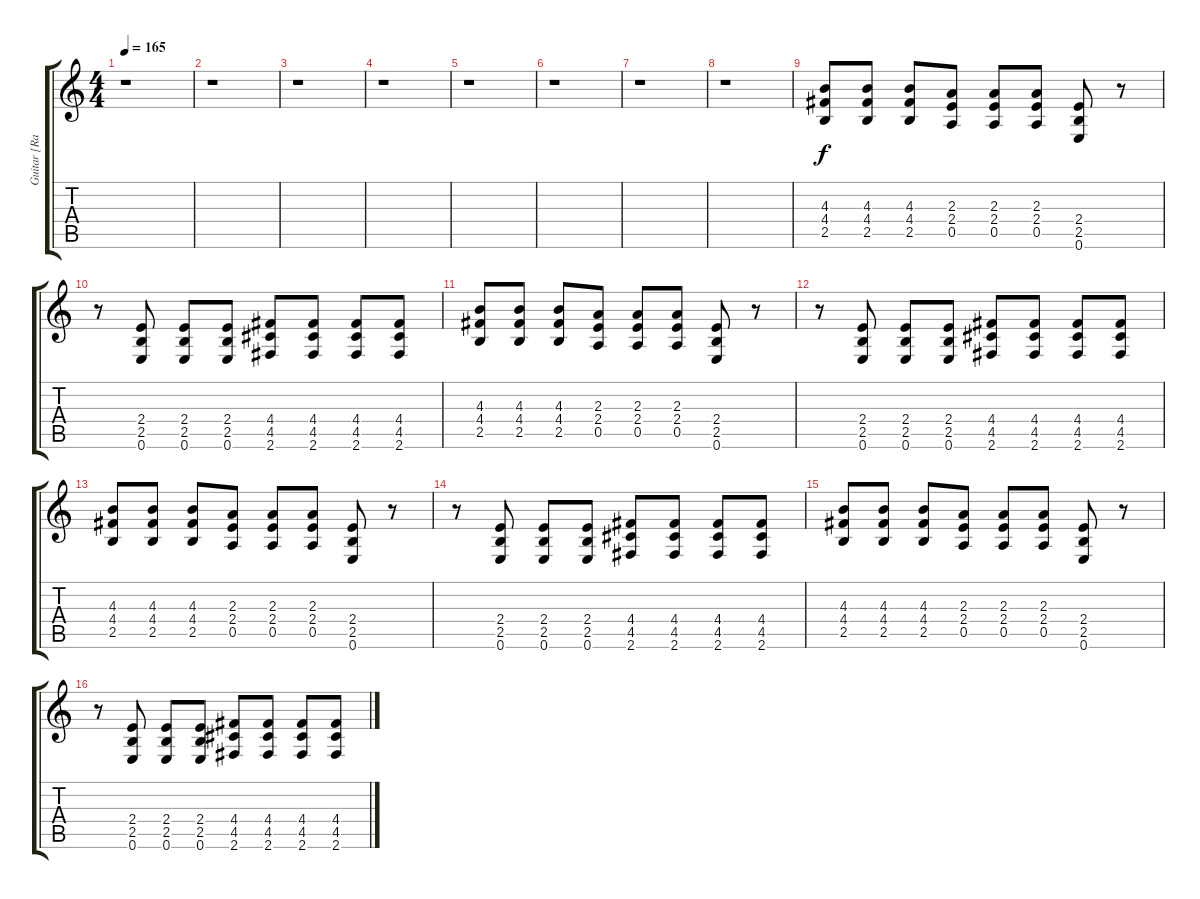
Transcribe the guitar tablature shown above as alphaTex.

\track ("Guitar [Randall Sokalski]" "Guitar [Ra") {instrument distortionguitar}
\staff {score tabs}
\tuning (E4 B3 G3 D3 A2 E2) {hide}
\ts (4 4)
\tempo 165
\clef g2
\ks c
r.1{dy f instrument distortionguitar} |
r.1 |
r.1 |
r.1 |
r.1 |
r.1 |
r.1 |
r.1 |
(4.3 4.4 2.5).8 (4.3 4.4 2.5).8 (4.3 4.4 2.5).8 (2.3 2.4 0.5).8 (2.3 2.4 0.5).8 (2.3 2.4 0.5).8 (2.4 2.5 0.6).8 r.8 |
r.8 (2.4 2.5 0.6).8 (2.4 2.5 0.6).8 (2.4 2.5 0.6).8 (4.4 4.5 2.6).8 (4.4 4.5 2.6).8 (4.4 4.5 2.6).8 (4.4 4.5 2.6).8 |
(4.3 4.4 2.5).8 (4.3 4.4 2.5).8 (4.3 4.4 2.5).8 (2.3 2.4 0.5).8 (2.3 2.4 0.5).8 (2.3 2.4 0.5).8 (2.4 2.5 0.6).8 r.8 |
r.8 (2.4 2.5 0.6).8 (2.4 2.5 0.6).8 (2.4 2.5 0.6).8 (4.4 4.5 2.6).8 (4.4 4.5 2.6).8 (4.4 4.5 2.6).8 (4.4 4.5 2.6).8 |
(4.3 4.4 2.5).8 (4.3 4.4 2.5).8 (4.3 4.4 2.5).8 (2.3 2.4 0.5).8 (2.3 2.4 0.5).8 (2.3 2.4 0.5).8 (2.4 2.5 0.6).8 r.8 |
r.8 (2.4 2.5 0.6).8 (2.4 2.5 0.6).8 (2.4 2.5 0.6).8 (4.4 4.5 2.6).8 (4.4 4.5 2.6).8 (4.4 4.5 2.6).8 (4.4 4.5 2.6).8 |
(4.3 4.4 2.5).8 (4.3 4.4 2.5).8 (4.3 4.4 2.5).8 (2.3 2.4 0.5).8 (2.3 2.4 0.5).8 (2.3 2.4 0.5).8 (2.4 2.5 0.6).8 r.8 |
r.8 (2.4 2.5 0.6).8 (2.4 2.5 0.6).8 (2.4 2.5 0.6).8 (4.4 4.5 2.6).8 (4.4 4.5 2.6).8 (4.4 4.5 2.6).8 (4.4 4.5 2.6).8
